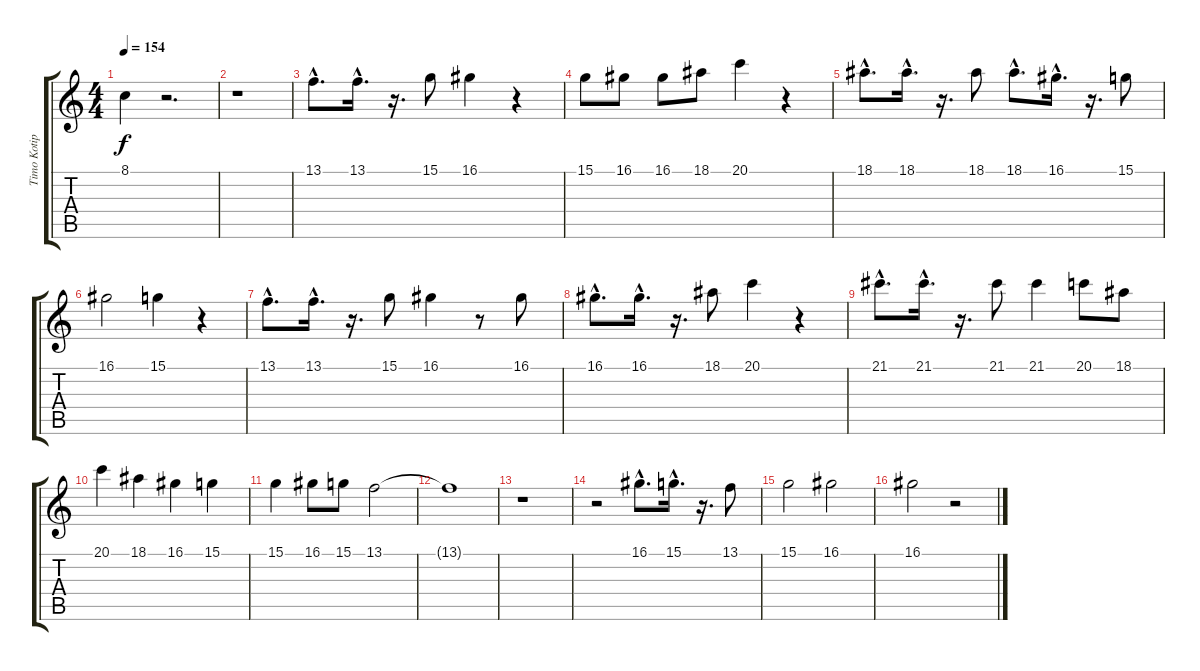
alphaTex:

\track ("Timo Kotipelto" "Timo Kotip") {instrument lead3calliope}
\staff {score tabs}
\tuning (E4 B3 G3 D3 A2 E2) {hide}
\ts (4 4)
\tempo 154
\clef g2
\ks c
8.1.4{dy f} r.2{d} |
r.1 |
13.1{hac}.8{d} 13.1{hac}.16{d} r.16{d} 15.1.8 16.1.4 r.4 |
15.1.8 16.1.8 16.1.8 18.1.8 20.1.4 r.4 |
18.1{hac}.8{d} 18.1{hac}.16{d} r.16{d} 18.1.8 18.1{hac}.8{d} 16.1{hac}.16{d} r.16{d} 15.1.8 |
16.1.2 15.1.4 r.4 |
13.1{hac}.8{d} 13.1{hac}.16{d} r.16{d} 15.1.8 16.1.4 r.8 16.1.8 |
16.1{hac}.8{d} 16.1{hac}.16{d} r.16{d} 18.1.8 20.1.4 r.4 |
21.1{hac}.8{d} 21.1{hac}.16{d} r.16{d} 21.1.8 21.1.4 20.1.8 18.1.8 |
20.1.4 18.1.4 16.1.4 15.1.4 |
15.1.4 16.1.8 15.1.8 13.1.2 |
13.1{t}.1 |
r.1 |
r.2 16.1{hac}.8{d} 15.1{hac}.16{d} r.16{d} 13.1.8 |
15.1.2 16.1.2 |
16.1.2 r.2
